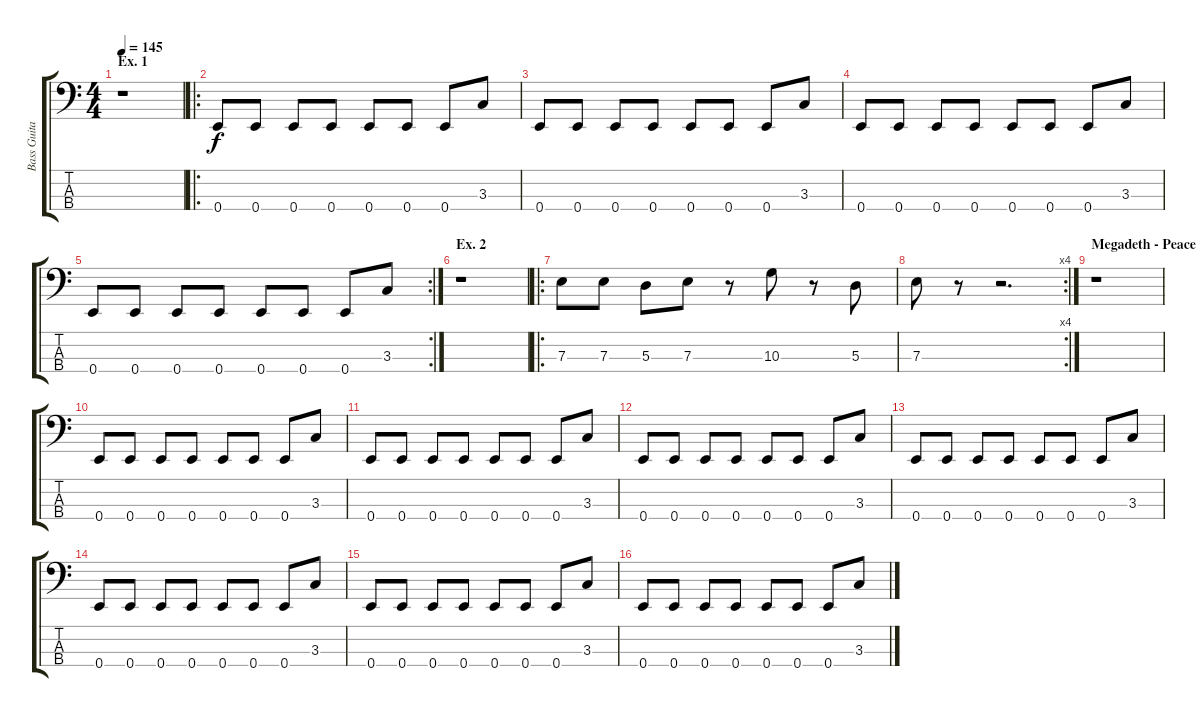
\track ("Bass Guitar" "Bass Guita") {instrument electricbasspick}
\staff {score tabs}
\tuning (G2 D2 A1 E1) {hide}
\ts (4 4)
\section ("" "Ex. 1")
\tempo 145
\clef f4
\ks c
r.1{dy f instrument electricbasspick} |
\ro
0.4.8 0.4.8 0.4.8 0.4.8 0.4.8 0.4.8 0.4.8 3.3.8 |
0.4.8 0.4.8 0.4.8 0.4.8 0.4.8 0.4.8 0.4.8 3.3.8 |
0.4.8 0.4.8 0.4.8 0.4.8 0.4.8 0.4.8 0.4.8 3.3.8 |
\rc 2
0.4.8 0.4.8 0.4.8 0.4.8 0.4.8 0.4.8 0.4.8 3.3.8 |
\section ("" "Ex. 2")
r.1 |
\ro
7.3.8 7.3.8 5.3.8 7.3.8 r.8 10.3.8 r.8 5.3.8 |
\rc 4
7.3.8 r.8 r.2{d} |
\section ("" "Megadeth - Peace Sells... But Who's Buying?")
r.1 |
0.4.8 0.4.8 0.4.8 0.4.8 0.4.8 0.4.8 0.4.8 3.3.8 |
0.4.8 0.4.8 0.4.8 0.4.8 0.4.8 0.4.8 0.4.8 3.3.8 |
0.4.8 0.4.8 0.4.8 0.4.8 0.4.8 0.4.8 0.4.8 3.3.8 |
0.4.8 0.4.8 0.4.8 0.4.8 0.4.8 0.4.8 0.4.8 3.3.8 |
0.4.8 0.4.8 0.4.8 0.4.8 0.4.8 0.4.8 0.4.8 3.3.8 |
0.4.8 0.4.8 0.4.8 0.4.8 0.4.8 0.4.8 0.4.8 3.3.8 |
0.4.8 0.4.8 0.4.8 0.4.8 0.4.8 0.4.8 0.4.8 3.3.8
